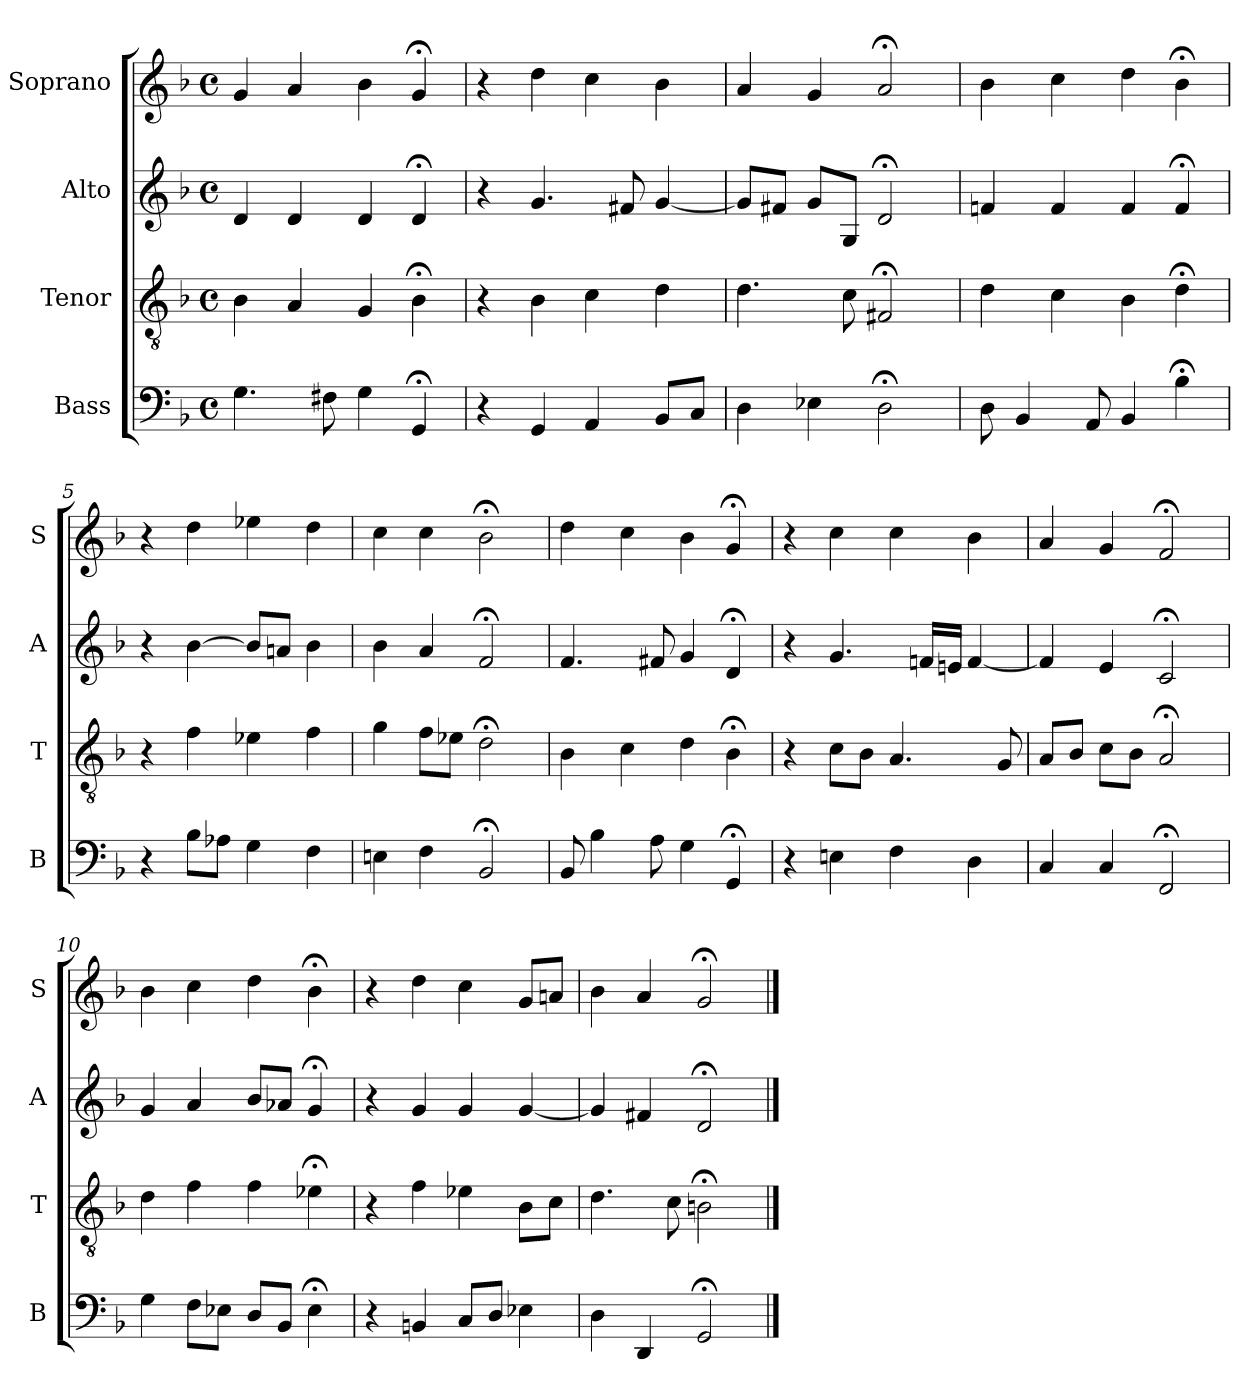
**kern	**kern	**kern	**kern
*part4	*part3	*part2	*part1
*staff4	*staff3	*staff2	*staff1
*I"Bass	*I"Tenor	*I"Alto	*I"Soprano
*I'B	*I'T	*I'A	*I'S
*clefF4	*clefGv2	*clefG2	*clefG2
*k[b-]	*k[b-]	*k[b-]	*k[b-]
*G:dor	*G:dor	*G:dor	*G:dor
*M4/4	*M4/4	*M4/4	*M4/4
*met(c)	*met(c)	*met(c)	*met(c)
*MM100	*MM100	*MM100	*MM100
=1	=1	=1	=1
4.G	4B-	4d	4g
.	4A	4d	4a
8F#X	.	.	.
4G	4G	4d	4b-
4GG;<	4B-;<	4d;<	4g;<
=2	=2	=2	=2
4r	4r	4r	4r
4GG	4B-	4.g	4dd
4AA	4c	.	4cc
.	.	8f#X	.
8BB-L	4d	[4g	4b-
8CJ	.	.	.
=3	=3	=3	=3
4D	4.d	8gL]	4a
.	.	8f#XJ	.
4E-X	.	8gL	4g
.	8c	8GJ	.
2D;<	2F#X;<	2d;<	2a;<
=4	=4	=4	=4
8D	4d	4fn	4b-
4BB-	.	.	.
.	4c	4f	4cc
8AA	.	.	.
4BB-	4B-	4f	4dd
4B-;<	4d;<	4f;<	4b-;<
=5	=5	=5	=5
4r	4r	4r	4r
8B-L	4f	[4b-	4dd
8A-XJ	.	.	.
4G	4e-X	8b-L]	4ee-X
.	.	8anJ	.
4Fi	4fi	4b-i	4ddi
=6	=6	=6	=6
4En	4g	4b-	4cc
4F	8fL	4a	4cc
.	8e-XJ	.	.
2BB-;<	2d;<	2f;<	2b-;<
=7	=7	=7	=7
8BB-	4B-	4.f	4dd
4B-	.	.	.
.	4c	.	4cc
8A	.	8f#X	.
4G	4d	4g	4b-
4GG;<	4B-;<	4d;<	4g;<
=8	=8	=8	=8
4r	4r	4r	4r
4En	8cL	4.g	4cc
.	8B-J	.	.
4F	4.A	.	4cc
.	.	16fnLL	.
.	.	16enJJ	.
4D	.	[4f	4b-
.	8G	.	.
=9	=9	=9	=9
4Ci	8AiL	4fi]	4ai
.	8B-J	.	.
4C	8cL	4e	4g
.	8B-J	.	.
2FF;<	2A;<	2c;<	2f;<
=10	=10	=10	=10
4G	4d	4g	4b-
8FL	4f	4a	4cc
8E-XJ	.	.	.
8DL	4f	8b-L	4dd
8BB-J	.	8a-XJ	.
4E-;<	4e-X;<	4g;<	4b-;<
=11	=11	=11	=11
4r	4r	4r	4r
4BBn	4f	4g	4dd
8CL	4e-X	4g	4cc
8DJ	.	.	.
4E-X	8B-L	[4g	8gL
.	8cJ	.	8anJ
=12	=12	=12	=12
4D	4.d	4g]	4b-
4DD	.	4f#X	4a
.	8c	.	.
2GG;<	2Bn;<	2d;<	2g;<
==	==	==	==
*-	*-	*-	*-
